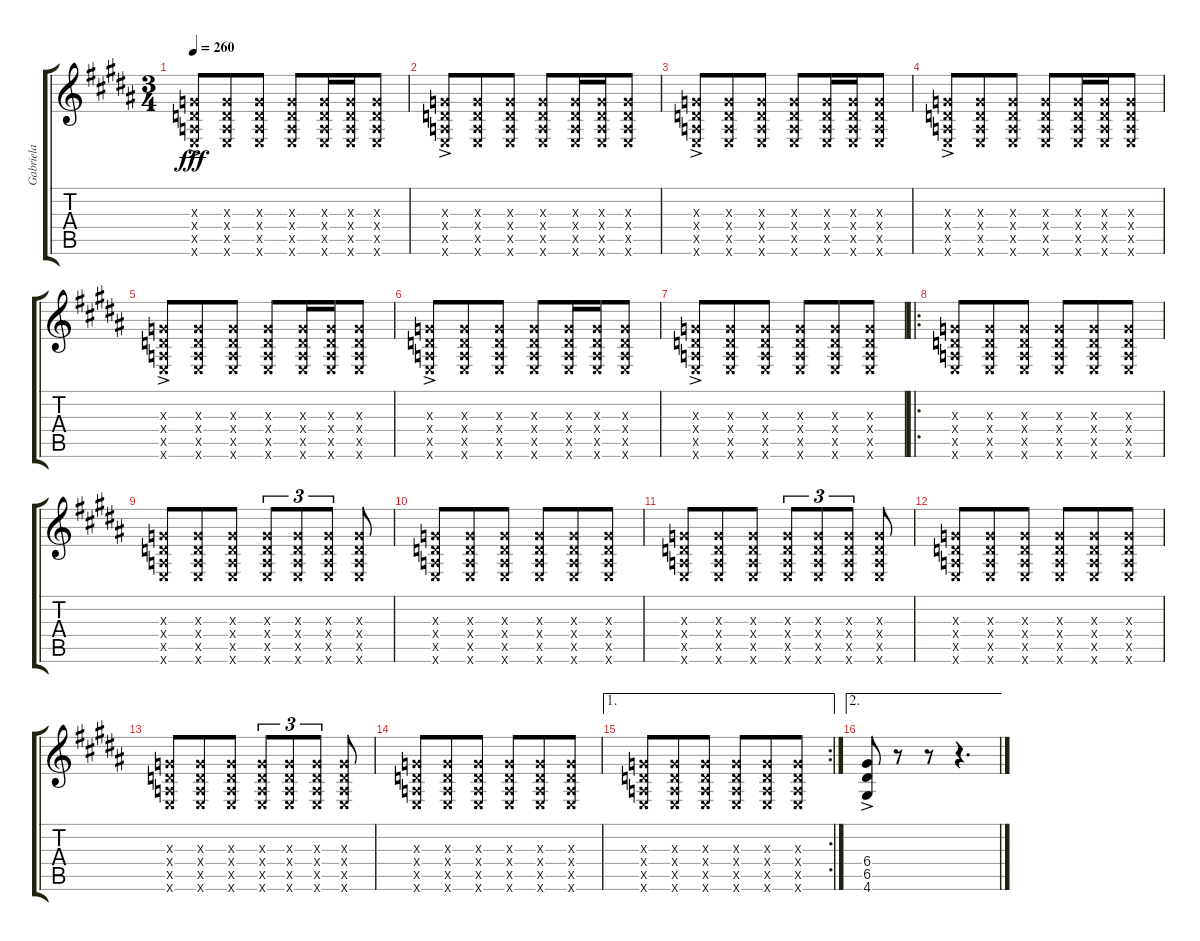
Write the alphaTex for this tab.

\track ("Gabriela" "Gabriela") {instrument acousticguitarnylon}
\staff {score tabs}
\tuning (E4 B3 G3 D3 A2 E2) {hide}
\ts (3 4)
\tempo 260
\clef g2
\ks b
(0.3{ac x} 0.4{ac x} 0.5{ac x} 0.6{ac x}).8{dy fff} (0.3{x} 0.4{x} 0.5{x} 0.6{x}).8{beam merge} (0.3{x} 0.4{x} 0.5{x} 0.6{x}).8{beam split} (0.3{x} 0.4{x} 0.5{x} 0.6{x}).8{beam merge} (0.3{x} 0.4{x} 0.5{x} 0.6{x}).16{beam merge} (0.3{x} 0.4{x} 0.5{x} 0.6{x}).16{beam merge} (0.3{x} 0.4{x} 0.5{x} 0.6{x}).8 |
(0.3{ac x} 0.4{ac x} 0.5{ac x} 0.6{ac x}).8 (0.3{x} 0.4{x} 0.5{x} 0.6{x}).8{beam merge} (0.3{x} 0.4{x} 0.5{x} 0.6{x}).8{beam split} (0.3{x} 0.4{x} 0.5{x} 0.6{x}).8{beam merge} (0.3{x} 0.4{x} 0.5{x} 0.6{x}).16{beam merge} (0.3{x} 0.4{x} 0.5{x} 0.6{x}).16{beam merge} (0.3{x} 0.4{x} 0.5{x} 0.6{x}).8 |
(0.3{ac x} 0.4{ac x} 0.5{ac x} 0.6{ac x}).8 (0.3{x} 0.4{x} 0.5{x} 0.6{x}).8{beam merge} (0.3{x} 0.4{x} 0.5{x} 0.6{x}).8{beam split} (0.3{x} 0.4{x} 0.5{x} 0.6{x}).8{beam merge} (0.3{x} 0.4{x} 0.5{x} 0.6{x}).16{beam merge} (0.3{x} 0.4{x} 0.5{x} 0.6{x}).16{beam merge} (0.3{x} 0.4{x} 0.5{x} 0.6{x}).8 |
(0.3{ac x} 0.4{ac x} 0.5{ac x} 0.6{ac x}).8 (0.3{x} 0.4{x} 0.5{x} 0.6{x}).8{beam merge} (0.3{x} 0.4{x} 0.5{x} 0.6{x}).8{beam split} (0.3{x} 0.4{x} 0.5{x} 0.6{x}).8{beam merge} (0.3{x} 0.4{x} 0.5{x} 0.6{x}).16{beam merge} (0.3{x} 0.4{x} 0.5{x} 0.6{x}).16{beam merge} (0.3{x} 0.4{x} 0.5{x} 0.6{x}).8 |
(0.3{ac x} 0.4{ac x} 0.5{ac x} 0.6{ac x}).8 (0.3{x} 0.4{x} 0.5{x} 0.6{x}).8{beam merge} (0.3{x} 0.4{x} 0.5{x} 0.6{x}).8{beam split} (0.3{x} 0.4{x} 0.5{x} 0.6{x}).8{beam merge} (0.3{x} 0.4{x} 0.5{x} 0.6{x}).16{beam merge} (0.3{x} 0.4{x} 0.5{x} 0.6{x}).16{beam merge} (0.3{x} 0.4{x} 0.5{x} 0.6{x}).8 |
(0.3{ac x} 0.4{ac x} 0.5{ac x} 0.6{ac x}).8 (0.3{x} 0.4{x} 0.5{x} 0.6{x}).8{beam merge} (0.3{x} 0.4{x} 0.5{x} 0.6{x}).8{beam split} (0.3{x} 0.4{x} 0.5{x} 0.6{x}).8{beam merge} (0.3{x} 0.4{x} 0.5{x} 0.6{x}).16{beam merge} (0.3{x} 0.4{x} 0.5{x} 0.6{x}).16{beam merge} (0.3{x} 0.4{x} 0.5{x} 0.6{x}).8 |
(0.3{ac x} 0.4{ac x} 0.5{ac x} 0.6{ac x}).8 (0.3{x} 0.4{x} 0.5{x} 0.6{x}).8{beam merge} (0.3{x} 0.4{x} 0.5{x} 0.6{x}).8{beam split} (0.3{x} 0.4{x} 0.5{x} 0.6{x}).8{beam merge} (0.3{x} 0.4{x} 0.5{x} 0.6{x}).8{beam merge} (0.3{x} 0.4{x} 0.5{x} 0.6{x}).8 |
\ro
(0.3{x} 0.4{x} 0.5{x} 0.6{x}).8 (0.3{x} 0.4{x} 0.5{x} 0.6{x}).8{beam merge} (0.3{x} 0.4{x} 0.5{x} 0.6{x}).8{beam split} (0.3{x} 0.4{x} 0.5{x} 0.6{x}).8{beam merge} (0.3{x} 0.4{x} 0.5{x} 0.6{x}).8{beam merge} (0.3{x} 0.4{x} 0.5{x} 0.6{x}).8 |
(0.3{x} 0.4{x} 0.5{x} 0.6{x}).8 (0.3{x} 0.4{x} 0.5{x} 0.6{x}).8{beam merge} (0.3{x} 0.4{x} 0.5{x} 0.6{x}).8{beam split} (0.3{x} 0.4{x} 0.5{x} 0.6{x}).8{tu (3 2)} (0.3{x} 0.4{x} 0.5{x} 0.6{x}).8{tu (3 2) beam merge} (0.3{x} 0.4{x} 0.5{x} 0.6{x}).8{tu (3 2) beam split} (0.3{x} 0.4{x} 0.5{x} 0.6{x}).8 |
(0.3{x} 0.4{x} 0.5{x} 0.6{x}).8 (0.3{x} 0.4{x} 0.5{x} 0.6{x}).8{beam merge} (0.3{x} 0.4{x} 0.5{x} 0.6{x}).8{beam split} (0.3{x} 0.4{x} 0.5{x} 0.6{x}).8{beam merge} (0.3{x} 0.4{x} 0.5{x} 0.6{x}).8{beam merge} (0.3{x} 0.4{x} 0.5{x} 0.6{x}).8 |
(0.3{x} 0.4{x} 0.5{x} 0.6{x}).8 (0.3{x} 0.4{x} 0.5{x} 0.6{x}).8{beam merge} (0.3{x} 0.4{x} 0.5{x} 0.6{x}).8{beam split} (0.3{x} 0.4{x} 0.5{x} 0.6{x}).8{tu (3 2)} (0.3{x} 0.4{x} 0.5{x} 0.6{x}).8{tu (3 2) beam merge} (0.3{x} 0.4{x} 0.5{x} 0.6{x}).8{tu (3 2) beam split} (0.3{x} 0.4{x} 0.5{x} 0.6{x}).8 |
(0.3{x} 0.4{x} 0.5{x} 0.6{x}).8 (0.3{x} 0.4{x} 0.5{x} 0.6{x}).8{beam merge} (0.3{x} 0.4{x} 0.5{x} 0.6{x}).8{beam split} (0.3{x} 0.4{x} 0.5{x} 0.6{x}).8{beam merge} (0.3{x} 0.4{x} 0.5{x} 0.6{x}).8{beam merge} (0.3{x} 0.4{x} 0.5{x} 0.6{x}).8 |
(0.3{x} 0.4{x} 0.5{x} 0.6{x}).8 (0.3{x} 0.4{x} 0.5{x} 0.6{x}).8{beam merge} (0.3{x} 0.4{x} 0.5{x} 0.6{x}).8{beam split} (0.3{x} 0.4{x} 0.5{x} 0.6{x}).8{tu (3 2)} (0.3{x} 0.4{x} 0.5{x} 0.6{x}).8{tu (3 2) beam merge} (0.3{x} 0.4{x} 0.5{x} 0.6{x}).8{tu (3 2) beam split} (0.3{x} 0.4{x} 0.5{x} 0.6{x}).8 |
(0.3{x} 0.4{x} 0.5{x} 0.6{x}).8 (0.3{x} 0.4{x} 0.5{x} 0.6{x}).8{beam merge} (0.3{x} 0.4{x} 0.5{x} 0.6{x}).8{beam split} (0.3{x} 0.4{x} 0.5{x} 0.6{x}).8{beam merge} (0.3{x} 0.4{x} 0.5{x} 0.6{x}).8{beam merge} (0.3{x} 0.4{x} 0.5{x} 0.6{x}).8 |
\ae 1
\rc 2
(0.3{x} 0.4{x} 0.5{x} 0.6{x}).8 (0.3{x} 0.4{x} 0.5{x} 0.6{x}).8{beam merge} (0.3{x} 0.4{x} 0.5{x} 0.6{x}).8{beam split} (0.3{x} 0.4{x} 0.5{x} 0.6{x}).8{beam merge} (0.3{x} 0.4{x} 0.5{x} 0.6{x}).8{beam merge} (0.3{x} 0.4{x} 0.5{x} 0.6{x}).8 |
\ae 2
(6.4{ac} 6.5{ac} 4.6{ac}).8{volume 13} r.8 r.8 r.4{d}
